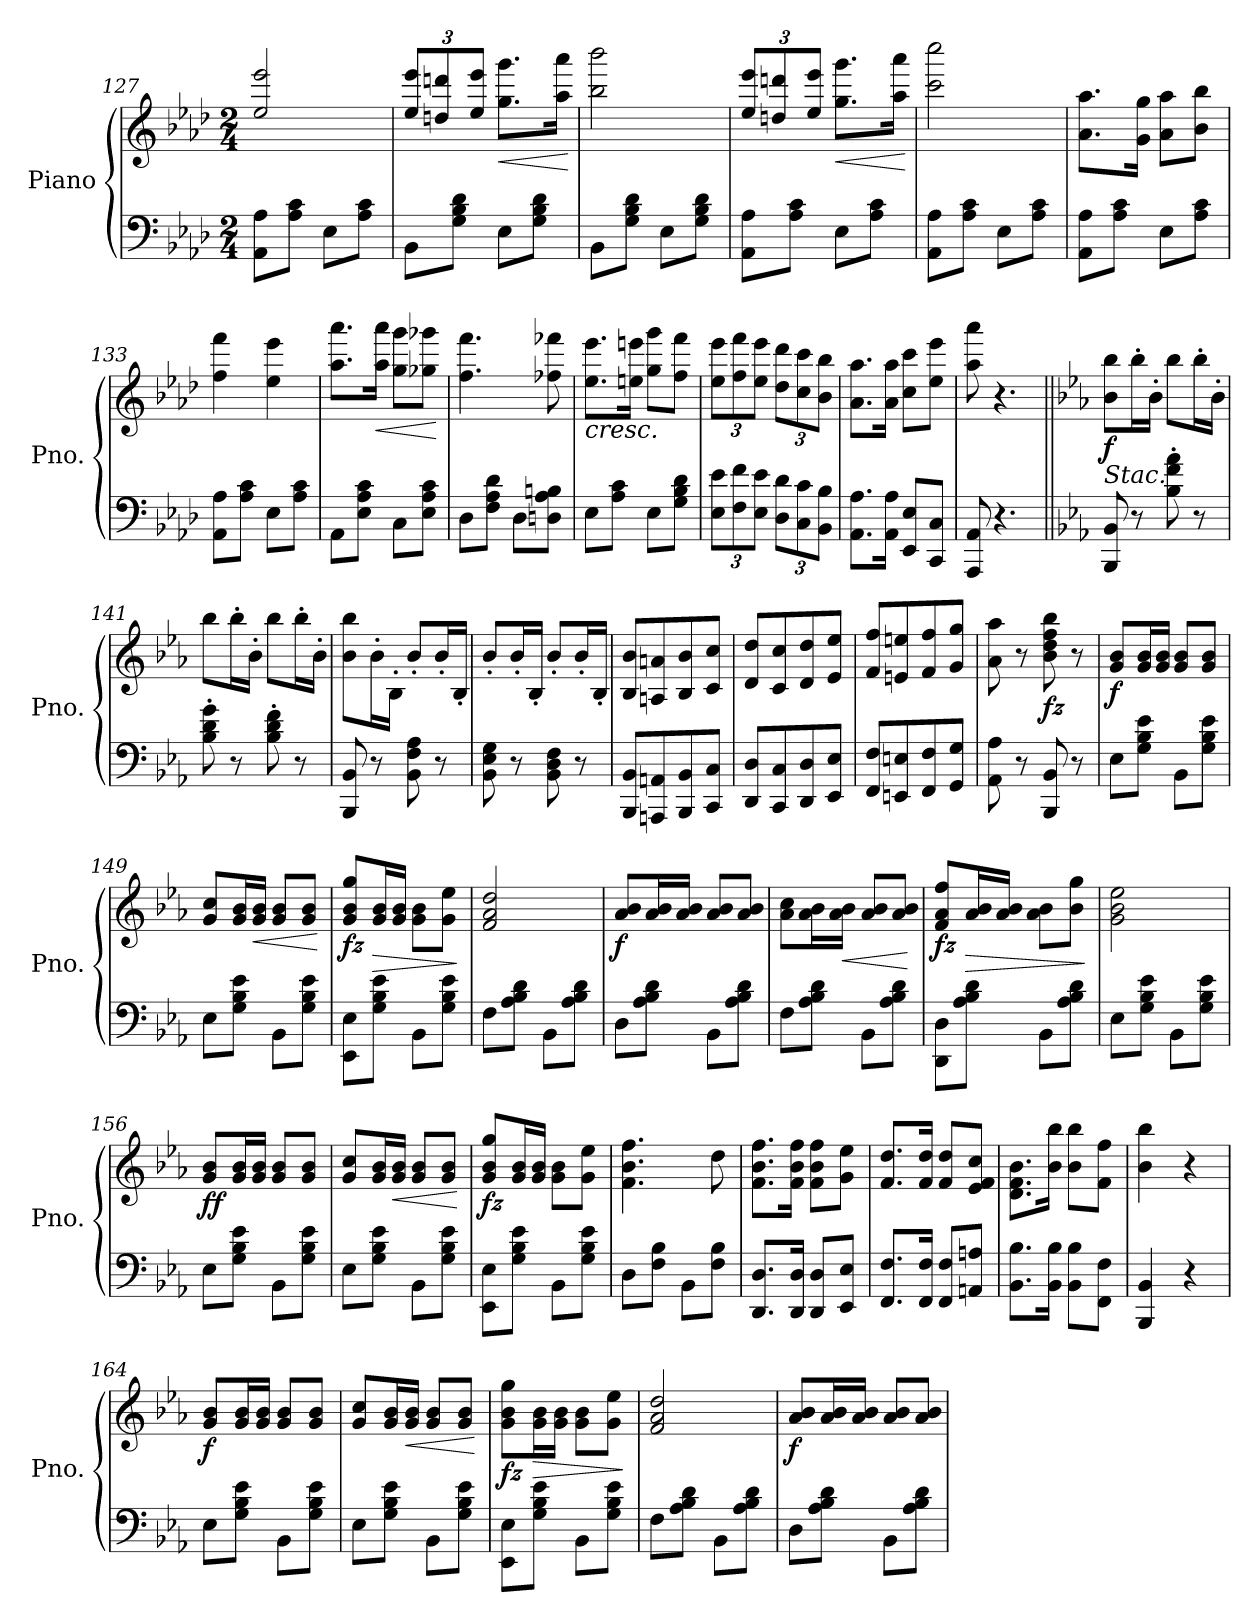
**kern	**kern	**dynam
*part1	*part1	*part1
*staff2	*staff1	*staff1/2
*I"Piano	*	*
*I'Pno.	*	*
*clefF4	*clefG2	*
*k[b-e-a-d-]	*k[b-e-a-d-]	*
*M2/4	*M2/4	*
=127	=127	=127
8AA-\ 8A-\L	2ee-/ 2eee-/	.
8A-\ 8c\J	.	.
8E-\L	.	.
8A-\ 8c\J	.	.
=128	=128	=128
*	*Xbrackettup	*
8BB-\L	12ee-/ 12eee-/L	.
.	12ddn/ 12dddn/	.
8G\ 8B-\ 8d-\J	.	.
.	12ee-/ 12eee-/J	.
!	!	!LO:HP:b
8E-\L	8.gg\ 8.ggg\L	<
8G\ 8B-\ 8d-\J	.	.
.	16aa-\ 16aaa-\Jk	.
.	.	[
=129	=129	=129
8BB-\L	2bb-\ 2bbb-\	.
8G\ 8B-\ 8d-\J	.	.
8E-\L	.	.
8G\ 8B-\ 8d-\J	.	.
!!LO:PB:g=z
=130	=130	=130
8AA-\ 8A-\L	12ee-/ 12eee-/L	.
.	12ddn/ 12dddn/	.
8A-\ 8c\J	.	.
.	12ee-/ 12eee-/J	.
!	!	!LO:HP:b
8E-\L	8.gg\ 8.ggg\L	<
8A-\ 8c\J	.	.
.	16aa-\ 16aaa-\Jk	.
.	.	[
=131	=131	=131
8AA-\ 8A-\L	2ccc\ 2cccc\	.
8A-\ 8c\J	.	.
8E-\L	.	.
8A-\ 8c\J	.	.
=132	=132	=132
8AA-\ 8A-\L	8.a-\ 8.aa-\L	.
8A-\ 8c\J	.	.
.	16g\ 16gg\Jk	.
8E-\L	8a-\ 8aa-\L	.
8A-\ 8c\J	8b-\ 8bb-\J	.
=133	=133	=133
8AA-\ 8A-\L	4ff\ 4fff\	.
8A-\ 8c\J	.	.
8E-\L	4ee-\ 4eee-\	.
8A-\ 8c\J	.	.
=134	=134	=134
8AA-\L	8.aa-\ 8.aaa-\L	.
8E-\ 8A-\ 8c\J	.	.
!	!	!LO:HP:b
.	16aa-\ 16aaa-\Jk	<
8C\L	8gg\ 8ggg\L	.
8E-\ 8A-\ 8c\J	8gg-X\ 8ggg-X\J	.
.	.	[
=135	=135	=135
8D-\L	4.ff\ 4.fff\	.
8F\ 8A-\ 8d-\J	.	.
8D-\L	.	.
8Dn\ 8A-\ 8Bn\J	8ff-X\ 8fff-X\	.
=136	=136	=136
!	!LO:TX:b:i:t=cresc.	!
8E-\L	8.ee-\ 8.eee-\L	.
8A-\ 8c\J	.	.
.	16een\ 16eeen\Jk	.
8E-\L	8gg\ 8ggg\L	.
8G\ 8B-\ 8d-\J	8ff\ 8fff\J	.
!!LO:LB:g=z
=137	=137	=137
*Xbrackettup	*	*
12E-\ 12e-\L	12ee-\ 12eee-\L	.
12F\ 12f\	12ff\ 12fff\	.
12E-\ 12e-\J	12ee-\ 12eee-\J	.
12D-\ 12d-\L	12dd-\ 12ddd-\L	.
12C\ 12c\	12cc\ 12ccc\	.
12BB-\ 12B-\J	12b-\ 12bb-\J	.
=138	=138	=138
8.AA-\ 8.A-\L	8.a-\ 8.aa-\L	.
16AA-\ 16A-\Jk	16a-\ 16aa-\Jk	.
8EE-/ 8E-/L	8cc\ 8ccc\L	.
8CC/ 8C/J	8ee-\ 8eee-\J	.
=139	=139	=139
8AAA-/ 8AA-/	8aa-\ 8aaa-\	.
4.r	4.r	.
!!LO:LB:g=z
=140||	=140||	=140||
*k[b-e-a-]	*k[b-e-a-]	*
!LO:TX:a:i:t=Stac.	!	!
!	!	!LO:DY:b
8BBB-/ 8BB-/	8b-\ 8bb-\L	f
8r	16bb-'\L	.
.	16b-'\JJ	.
8B-\' 8f\' 8a-\'	8bb-\L	.
8r	16bb-'\L	.
.	16b-'\JJ	.
=141	=141	=141
8B-\' 8d\' 8g\'	8bb-\L	.
8r	16bb-'\L	.
.	16b-'\JJ	.
8B-\' 8d\' 8f\'	8bb-\L	.
8r	16bb-'\L	.
.	16b-'\JJ	.
=142	=142	=142
8BBB-/ 8BB-/	8b-\ 8bb-\L	.
8r	16b-'\L	.
.	16B-'\JJ	.
8BB-\ 8F\ 8A-\	8b-'/L	.
8r	16b-'/L	.
.	16B-'/JJ	.
=143	=143	=143
8BB-\ 8E-\ 8G\	8b-'/L	.
8r	16b-'/L	.
.	16B-'/JJ	.
8BB-\ 8D\ 8F\	8b-'/L	.
8r	16b-'/L	.
.	16B-'/JJ	.
=144	=144	=144
8BBB-/ 8BB-/L	8B-/ 8b-/L	.
8AAAn/ 8AAn/	8An/ 8an/	.
8BBB-/ 8BB-/	8B-/ 8b-/	.
8CC/ 8C/J	8c/ 8cc/J	.
=145	=145	=145
8DD/ 8D/L	8d/ 8dd/L	.
8CC/ 8C/	8c/ 8cc/	.
8DD/ 8D/	8d/ 8dd/	.
8EE-/ 8E-/J	8e-/ 8ee-/J	.
=146	=146	=146
8FF/ 8F/L	8f/ 8ff/L	.
8EEn/ 8En/	8en/ 8een/	.
8FF/ 8F/	8f/ 8ff/	.
8GG/ 8G/J	8g/ 8gg/J	.
!!LO:LB:g=z
=147	=147	=147
8AA-\ 8A-\	8a-\ 8aa-\	.
8r	8r	.
!	!	!LO:DY:b
8BBB-/ 8BB-/	8b-\ 8dd\ 8ff\ 8bb-\	fz
8r	8r	.
=148	=148	=148
!	!	!LO:DY:b
8E-\L	8g/ 8b-/L	f
8G\ 8B-\ 8e-\J	16g/ 16b-/L	.
.	16g/ 16b-/JJ	.
8BB-\L	8g/ 8b-/L	.
8G\ 8B-\ 8e-\J	8g/ 8b-/J	.
=149	=149	=149
8E-\L	8g/ 8cc/L	.
8G\ 8B-\ 8e-\J	16g/ 16b-/L	.
!	!	!LO:HP:b
.	16g/ 16b-/JJ	<
8BB-\L	8g/ 8b-/L	.
8G\ 8B-\ 8e-\J	8g/ 8b-/J	.
.	.	[
=150	=150	=150
!	!	!LO:DY:b
8EE-\ 8E-\L	8g/ 8b-/ 8gg/L	fz
!	!	!LO:HP:b
8G\ 8B-\ 8e-\J	16g/ 16b-/L	>
.	16g/ 16b-/JJ	.
8BB-\L	8g\ 8b-\L	.
8G\ 8B-\ 8e-\J	8g\ 8ee-\J	.
.	.	]
=151	=151	=151
8F\L	2f/ 2a-/ 2dd/	.
8A-\ 8B-\ 8d\J	.	.
8BB-\L	.	.
8A-\ 8B-\ 8d\J	.	.
=152	=152	=152
!	!	!LO:DY:b
8D\L	8a-/ 8b-/L	f
8A-\ 8B-\ 8d\J	16a-/ 16b-/L	.
.	16a-/ 16b-/JJ	.
8BB-\L	8a-/ 8b-/L	.
8A-\ 8B-\ 8d\J	8a-/ 8b-/J	.
=153	=153	=153
8F\L	8a-\ 8cc\L	.
8A-\ 8B-\ 8d\J	16a-\ 16b-\L	.
!	!	!LO:HP:b
.	16a-\ 16b-\JJ	<
8BB-\L	8a-/ 8b-/L	.
8A-\ 8B-\ 8d\J	8a-/ 8b-/J	.
.	.	[
!!LO:LB:g=z
=154	=154	=154
!	!	!LO:DY:b
8DD\ 8D\L	8f/ 8a-/ 8ff/L	fz
!	!	!LO:HP:b
8A-\ 8B-\ 8d\J	16a-/ 16b-/L	>
.	16a-/ 16b-/JJ	.
8BB-\L	8a-\ 8b-\L	.
8A-\ 8B-\ 8d\J	8b-\ 8gg\J	.
.	.	]
=155	=155	=155
8E-\L	2g\ 2b-\ 2ee-\	.
8G\ 8B-\ 8e-\J	.	.
8BB-\L	.	.
8G\ 8B-\ 8e-\J	.	.
=156	=156	=156
!	!	!LO:DY:b
!	!	!LO:DY:n=1:b
8E-\L	8g/ 8b-/L	f f
8G\ 8B-\ 8e-\J	16g/ 16b-/L	.
.	16g/ 16b-/JJ	.
8BB-\L	8g/ 8b-/L	.
8G\ 8B-\ 8e-\J	8g/ 8b-/J	.
=157	=157	=157
8E-\L	8g/ 8cc/L	.
8G\ 8B-\ 8e-\J	16g/ 16b-/L	.
!	!	!LO:HP:b
.	16g/ 16b-/JJ	<
8BB-\L	8g/ 8b-/L	.
8G\ 8B-\ 8e-\J	8g/ 8b-/J	.
.	.	[
!!LO:PB:g=z
=158	=158	=158
!	!	!LO:DY:b
8EE-\ 8E-\L	8g/ 8b-/ 8gg/L	fz
8G\ 8B-\ 8e-\J	16g/ 16b-/L	.
.	16g/ 16b-/JJ	.
8BB-\L	8g\ 8b-\L	.
8G\ 8B-\ 8e-\J	8g\ 8ee-\J	.
=159	=159	=159
8D\L	4.f\ 4.b-\ 4.ff\	.
8F\ 8B-\J	.	.
8BB-\L	.	.
8F\ 8B-\J	8dd\	.
=160	=160	=160
8.DD/ 8.D/L	8.f\ 8.b-\ 8.ff\L	.
16DD/ 16D/Jk	16f\ 16b-\ 16ff\Jk	.
8DD/ 8D/L	8f\ 8b-\ 8ff\L	.
8EE-/ 8E-/J	8g\ 8ee-\J	.
=161	=161	=161
8.FF/ 8.F/L	8.f/ 8.dd/L	.
16FF/ 16F/Jk	16f/ 16dd/Jk	.
8FF/ 8F/L	8f/ 8dd/L	.
8AAn/ 8An/J	8e-/ 8f/ 8cc/J	.
=162	=162	=162
8.BB-\ 8.B-\L	8.d\ 8.f\ 8.b-\L	.
16BB-\ 16B-\Jk	16b-\ 16bb-\Jk	.
8BB-\ 8B-\L	8b-\ 8bb-\L	.
8FF\ 8F\J	8f\ 8ff\J	.
=163	=163	=163
4BBB-/ 4BB-/	4b-\ 4bb-\	.
4r	4r	.
!!LO:LB:g=z
=164	=164	=164
!	!	!LO:DY:b
8E-\L	8g/ 8b-/L	f
8G\ 8B-\ 8e-\J	16g/ 16b-/L	.
.	16g/ 16b-/JJ	.
8BB-\L	8g/ 8b-/L	.
8G\ 8B-\ 8e-\J	8g/ 8b-/J	.
=165	=165	=165
8E-\L	8g/ 8cc/L	.
8G\ 8B-\ 8e-\J	16g/ 16b-/L	.
!	!	!LO:HP:b
.	16g/ 16b-/JJ	<
8BB-\L	8g/ 8b-/L	.
8G\ 8B-\ 8e-\J	8g/ 8b-/J	.
.	.	[
=166	=166	=166
!	!	!LO:DY:b
8EE-\ 8E-\L	8g\ 8b-\ 8gg\L	fz
!	!	!LO:HP:b
8G\ 8B-\ 8e-\J	16g\ 16b-\L	>
.	16g\ 16b-\JJ	.
8BB-\L	8g\ 8b-\L	.
8G\ 8B-\ 8e-\J	8g\ 8ee-\J	.
.	.	]
=167	=167	=167
8F\L	2f/ 2a-/ 2dd/	.
8A-\ 8B-\ 8d\J	.	.
8BB-\L	.	.
8A-\ 8B-\ 8d\J	.	.
=168	=168	=168
!	!	!LO:DY:b
8D\L	8a-/ 8b-/L	f
8A-\ 8B-\ 8d\J	16a-/ 16b-/L	.
.	16a-/ 16b-/JJ	.
8BB-\L	8a-/ 8b-/L	.
8A-\ 8B-\ 8d\J	8a-/ 8b-/J	.
=	=	=
*-	*-	*-
